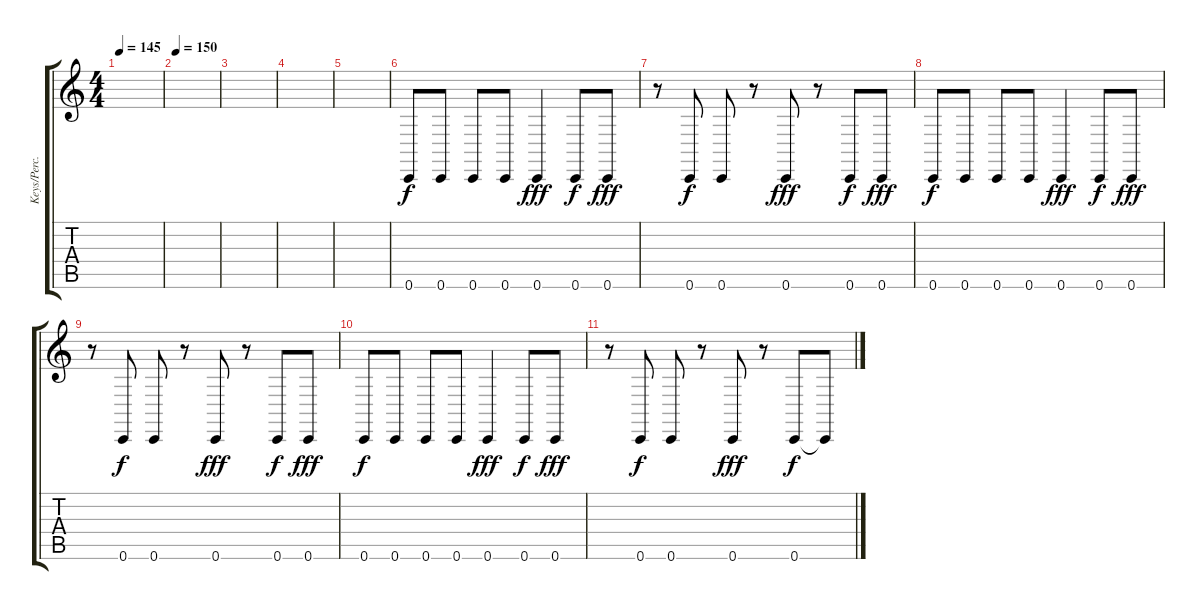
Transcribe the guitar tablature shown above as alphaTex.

\track ("Keys/Perc." "Keys/Perc.") {instrument taikodrum}
\staff {score tabs}
\tuning (D4 A3 F3 C3 G2 C2) {hide}
\ts (4 4)
\tempo 145
\clef g2
\ks c
|
\tempo 150
|
|
|
|
0.6.8 0.6.8 0.6.8 0.6.8 0.6.4{dy fff} 0.6.8{dy f} 0.6.8{dy fff} |
r.8 0.6.8{dy f} 0.6.8 r.8 0.6.8{dy fff} r.8 0.6.8{dy f} 0.6.8{dy fff} |
0.6.8{dy f} 0.6.8 0.6.8 0.6.8 0.6.4{dy fff} 0.6.8{dy f} 0.6.8{dy fff} |
r.8 0.6.8{dy f} 0.6.8 r.8 0.6.8{dy fff} r.8 0.6.8{dy f} 0.6.8{dy fff} |
0.6.8{dy f} 0.6.8 0.6.8 0.6.8 0.6.4{dy fff} 0.6.8{dy f} 0.6.8{dy fff} |
r.8 0.6.8{dy f} 0.6.8 r.8 0.6.8{dy fff} r.8 0.6.8{dy f} 0.6{t}.8
